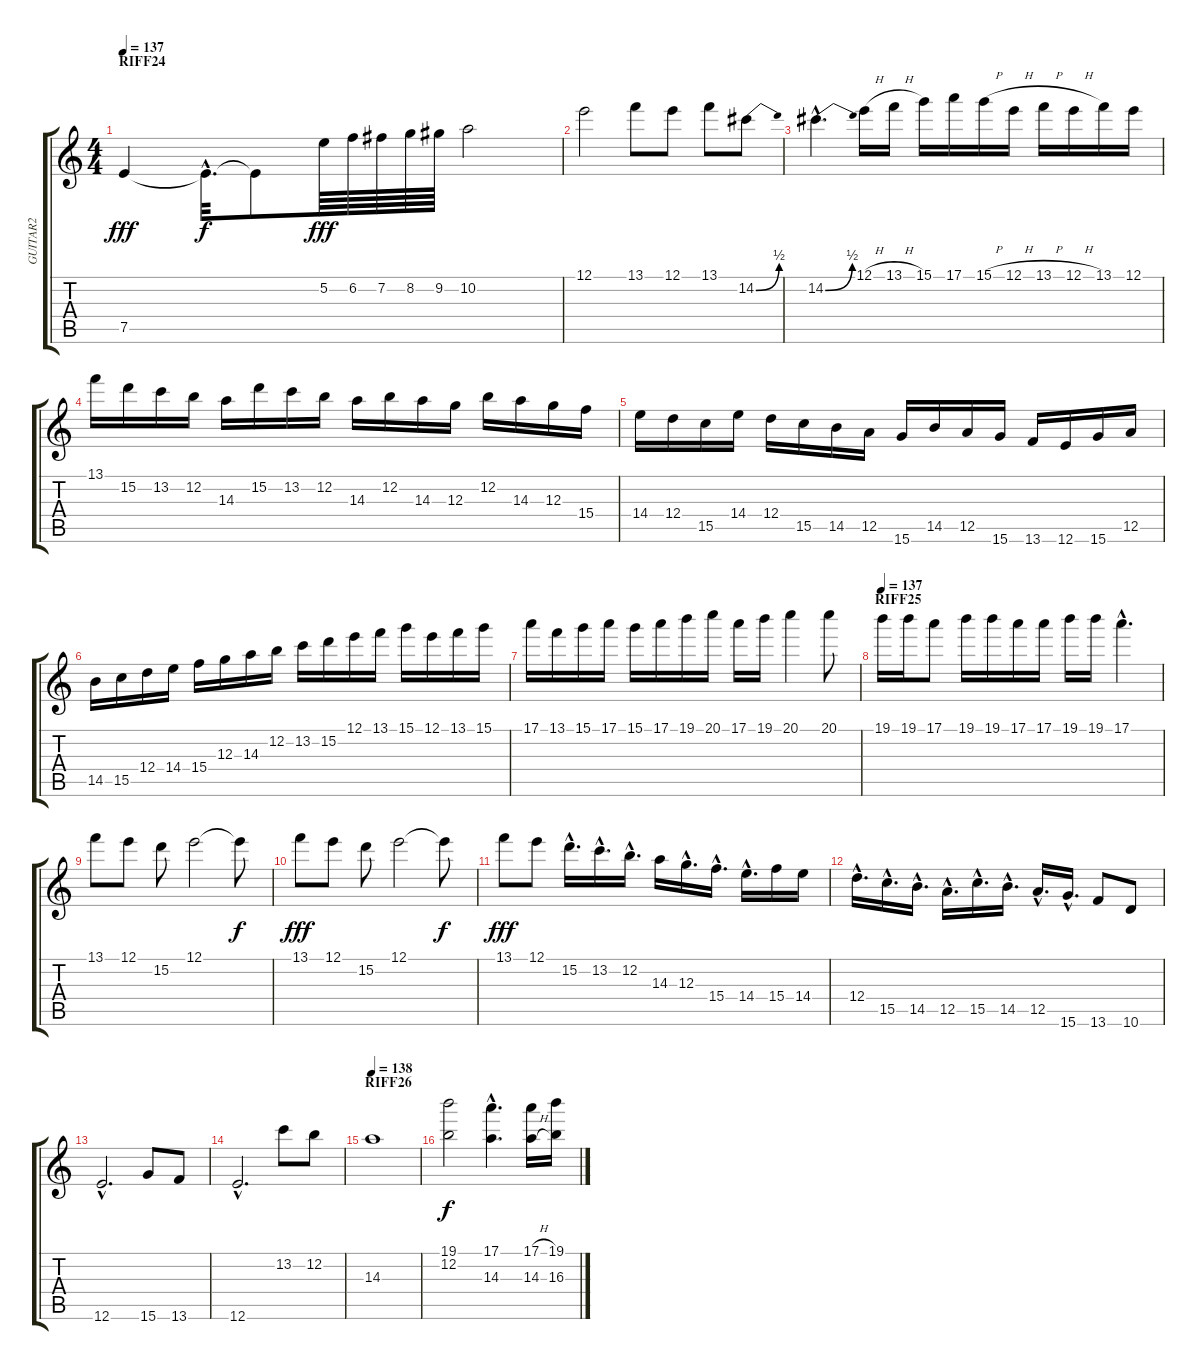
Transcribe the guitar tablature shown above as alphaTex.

\track ("GUITAR2" "GUITAR2") {instrument distortionguitar}
\staff {score tabs}
\tuning (E4 B3 G3 D3 A2 E2) {hide}
\ts (4 4)
\section ("" "RIFF24")
\tempo 137
\clef g2
\ks c
7.5.4{dy fff} 7.5{hac t}.32{d dy f} 7.5{t}.8 5.2.64{dy fff} 6.2.64 7.2.64 8.2.64 9.2.64 10.2.2 |
12.1.2 13.1.8 12.1.8 13.1.8 14.2{be (bend 0 0 60 2)}.8 |
14.2{be (bend 0 0 60 2) hac}.4{d} 12.1{h}.16 13.1{h}.16 15.1.16 17.1.16 15.1{h}.16 12.1{h}.16 13.1{h}.16 12.1{h}.16 13.1.16 12.1.16 |
13.1.16 15.2.16 13.2.16 12.2.16 14.3.16 15.2.16 13.2.16 12.2.16 14.3.16 12.2.16 14.3.16 12.3.16 12.2.16 14.3.16 12.3.16 15.4.16 |
14.4.16 12.4.16 15.5.16 14.4.16 12.4.16 15.5.16 14.5.16 12.5.16 15.6.16 14.5.16 12.5.16 15.6.16 13.6.16 12.6.16 15.6.16 12.5.16 |
14.5.16 15.5.16 12.4.16 14.4.16 15.4.16 12.3.16 14.3.16 12.2.16 13.2.16 15.2.16 12.1.16 13.1.16 15.1.16 12.1.16 13.1.16 15.1.16 |
17.1.16 13.1.16 15.1.16 17.1.16 15.1.16 17.1.16 19.1.16 20.1.16 17.1.16 19.1.16 20.1.4 20.1.8 |
\section ("" "RIFF25")
\tempo 137
19.1.16 19.1.16 17.1.8 19.1.16 19.1.16 17.1.16 17.1.16 19.1.16 19.1.16 17.1{hac}.4{d} |
13.1.8 12.1.8 15.2.8 12.1.2 12.1{t}.8{dy f} |
13.1.8{dy fff} 12.1.8 15.2.8 12.1.2 12.1{t}.8{dy f} |
13.1.8{dy fff} 12.1.8 15.2{hac}.16{d} 13.2{hac}.16{d} 12.2{hac}.16{d} 14.3.16 12.3{hac}.16{d} 15.4{hac}.16{d} 14.4{hac}.16{d} 15.4.16 14.4.16 |
12.4{hac}.16{d} 15.5{hac}.16{d} 14.5{hac}.16{d} 12.5{hac}.16{d} 15.5{hac}.16{d} 14.5{hac}.16{d} 12.5{hac}.16{d} 15.6{hac}.16{d} 13.6.8 10.6.8 |
12.6{hac}.2{d} 15.6.8 13.6.8 |
12.6{hac}.2{d} 13.2.8 12.2.8 |
\section ("" "RIFF26")
\tempo 138
14.3.1 |
(19.1 12.2).2{dy f} (17.1{hac} 14.3{hac}).4{d} (17.1{h} 14.3{h}).16 (19.1 16.3).16
